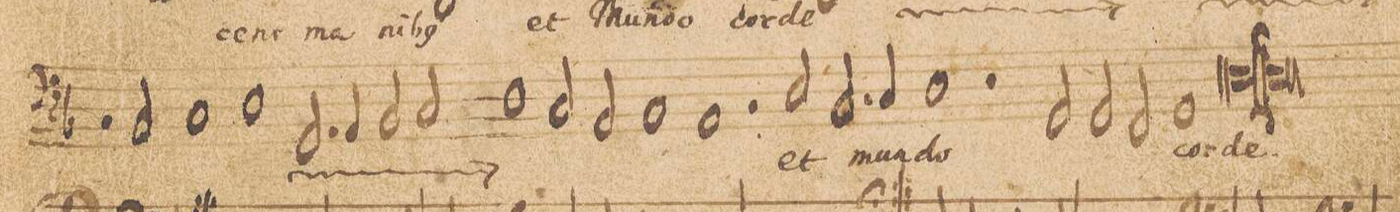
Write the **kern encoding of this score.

**kern	**text
*I"[BASSVS.]	*
*clefF4	*
*k[b-]	*
*met(c|)	*
*M2/1	*
2rBB	.
2BB-/	et
=104-	=104-
1C	Mun-
1D	.
=105-	=105-
2.GG/	-do
4AA/	.
2BB-/	.
2C/	.
=106-	=106-
1D	cor-
2C/	.
2AA/	.
=107-	=107-
1BB-	.
1AA	-de.
*	*Xij
=108-	=108-
2rC	.
2D/	et
2.BB-/	mun-
4C/	.
=109-	=109-
1D	-do
2r	.
2GG/	.
=110-	=110-
2GG/	.
2FF/	.
1GG	cor-
=111-	=111-
0Dl	-de.
==	==
*-	*-
